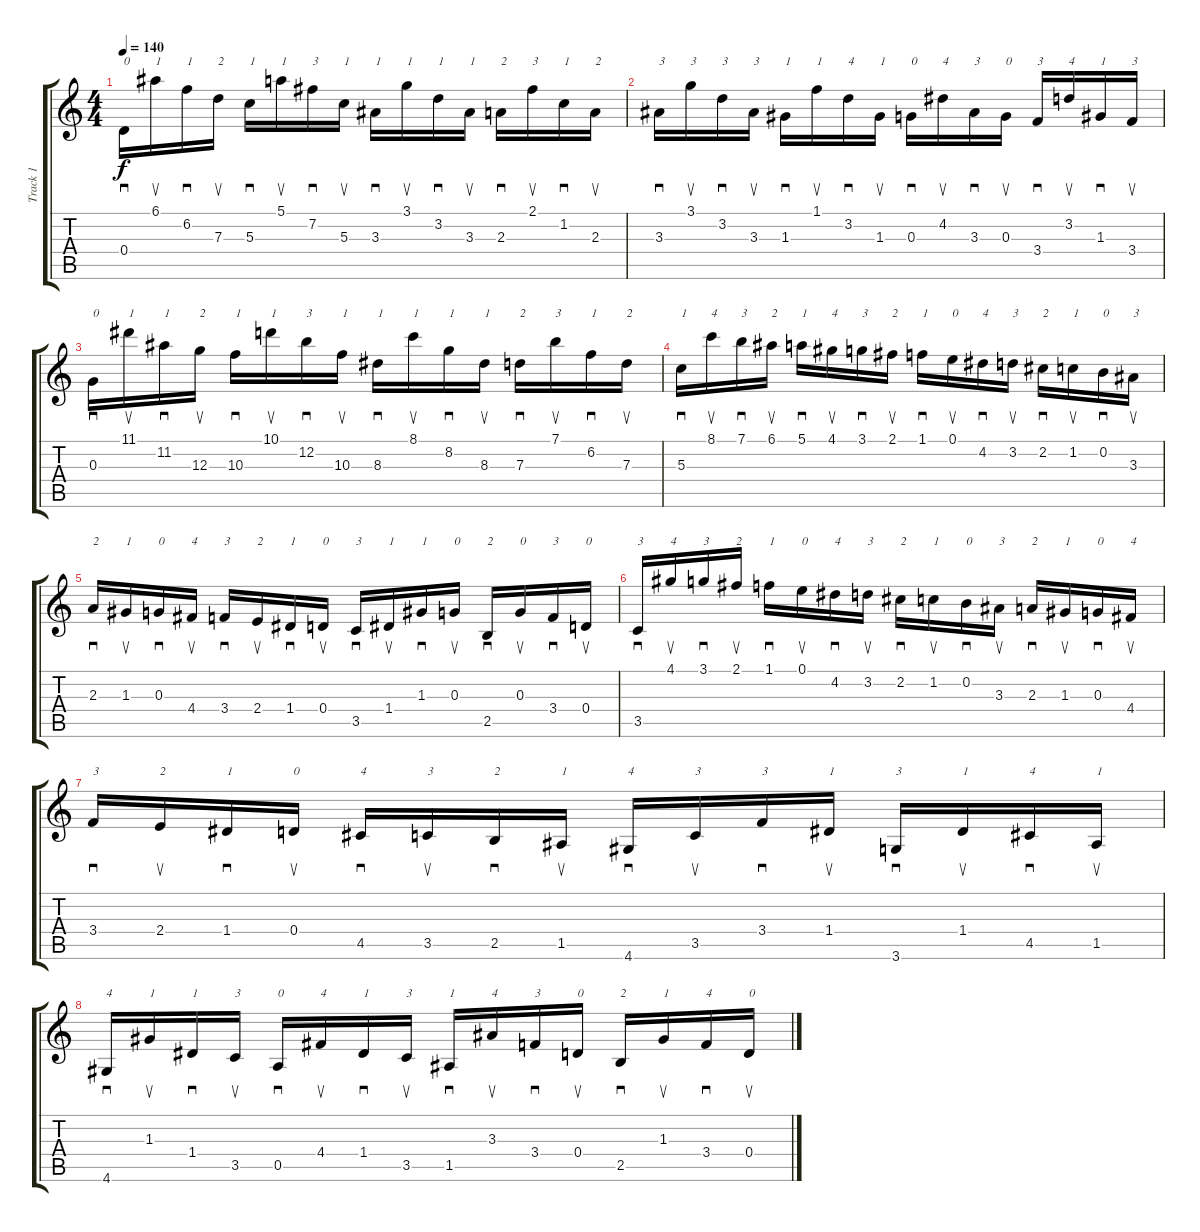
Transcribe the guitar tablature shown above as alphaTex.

\track ("Track 1" "Track 1") {instrument acousticguitarnylon}
\staff {score tabs}
\tuning (E4 B3 G3 D3 A2 E2) {hide}
\ts (4 4)
\tempo 140
\clef g2
\ks aminor
0.4.16{sd txt "0" dy f} 6.1.16{su txt "1"} 6.2.16{sd txt "1"} 7.3.16{su txt "2"} 5.3.16{sd txt "1"} 5.1.16{su txt "1"} 7.2.16{sd txt "3"} 5.3.16{su txt "1"} 3.3.16{sd txt "1"} 3.1.16{su txt "1"} 3.2.16{sd txt "1"} 3.3.16{su txt "1"} 2.3.16{sd txt "2"} 2.1.16{su txt "3"} 1.2.16{sd txt "1"} 2.3.16{su txt "2"} |
3.3.16{sd txt "3"} 3.1.16{su txt "3"} 3.2.16{sd txt "3"} 3.3.16{su txt "3"} 1.3.16{sd txt "1"} 1.1.16{su txt "1"} 3.2.16{sd txt "4"} 1.3.16{su txt "1"} 0.3.16{sd txt "0"} 4.2.16{su txt "4"} 3.3.16{sd txt "3"} 0.3.16{su txt "0"} 3.4.16{sd txt "3"} 3.2.16{su txt "4"} 1.3.16{sd txt "1"} 3.4.16{su txt "3"} |
0.3.16{sd txt "0"} 11.1.16{su txt "1"} 11.2.16{sd txt "1"} 12.3.16{su txt "2"} 10.3.16{sd txt "1"} 10.1.16{su txt "1"} 12.2.16{sd txt "3"} 10.3.16{su txt "1"} 8.3.16{sd txt "1"} 8.1.16{su txt "1"} 8.2.16{sd txt "1"} 8.3.16{su txt "1"} 7.3.16{sd txt "2"} 7.1.16{su txt "3"} 6.2.16{sd txt "1"} 7.3.16{su txt "2"} |
5.3.16{sd txt "1"} 8.1.16{su txt "4"} 7.1.16{sd txt "3"} 6.1.16{su txt "2"} 5.1.16{sd txt "1"} 4.1.16{su txt "4"} 3.1.16{sd txt "3"} 2.1.16{su txt "2"} 1.1.16{sd txt "1"} 0.1.16{su txt "0"} 4.2.16{sd txt "4"} 3.2.16{su txt "3"} 2.2.16{sd txt "2"} 1.2.16{su txt "1"} 0.2.16{sd txt "0"} 3.3.16{su txt "3"} |
2.3.16{sd txt "2"} 1.3.16{su txt "1"} 0.3.16{sd txt "0"} 4.4.16{su txt "4"} 3.4.16{sd txt "3"} 2.4.16{su txt "2"} 1.4.16{sd txt "1"} 0.4.16{su txt "0"} 3.5.16{sd txt "3"} 1.4.16{su txt "1"} 1.3.16{sd txt "1"} 0.3.16{su txt "0"} 2.5.16{sd txt "2"} 0.3.16{su txt "0"} 3.4.16{sd txt "3"} 0.4.16{su txt "0"} |
3.5.16{sd txt "3"} 4.1.16{su txt "4"} 3.1.16{sd txt "3"} 2.1.16{su txt "2"} 1.1.16{sd txt "1"} 0.1.16{su txt "0"} 4.2.16{sd txt "4"} 3.2.16{su txt "3"} 2.2.16{sd txt "2"} 1.2.16{su txt "1"} 0.2.16{sd txt "0"} 3.3.16{su txt "3"} 2.3.16{sd txt "2"} 1.3.16{su txt "1"} 0.3.16{sd txt "0"} 4.4.16{su txt "4"} |
3.4.16{sd txt "3"} 2.4.16{su txt "2"} 1.4.16{sd txt "1"} 0.4.16{su txt "0"} 4.5.16{sd txt "4"} 3.5.16{su txt "3"} 2.5.16{sd txt "2"} 1.5.16{su txt "1"} 4.6.16{sd txt "4"} 3.5.16{su txt "3"} 3.4.16{sd txt "3"} 1.4.16{su txt "1"} 3.6.16{sd txt "3"} 1.4.16{su txt "1"} 4.5.16{sd txt "4"} 1.5.16{su txt "1"} |
4.6.16{sd txt "4"} 1.3.16{su txt "1"} 1.4.16{sd txt "1"} 3.5.16{su txt "3"} 0.5.16{sd txt "0"} 4.4.16{su txt "4"} 1.4.16{sd txt "1"} 3.5.16{su txt "3"} 1.5.16{sd txt "1"} 3.3.16{su txt "4"} 3.4.16{sd txt "3"} 0.4.16{su txt "0"} 2.5.16{sd txt "2"} 1.3.16{su txt "1"} 3.4.16{sd txt "4"} 0.4.16{su txt "0"}
